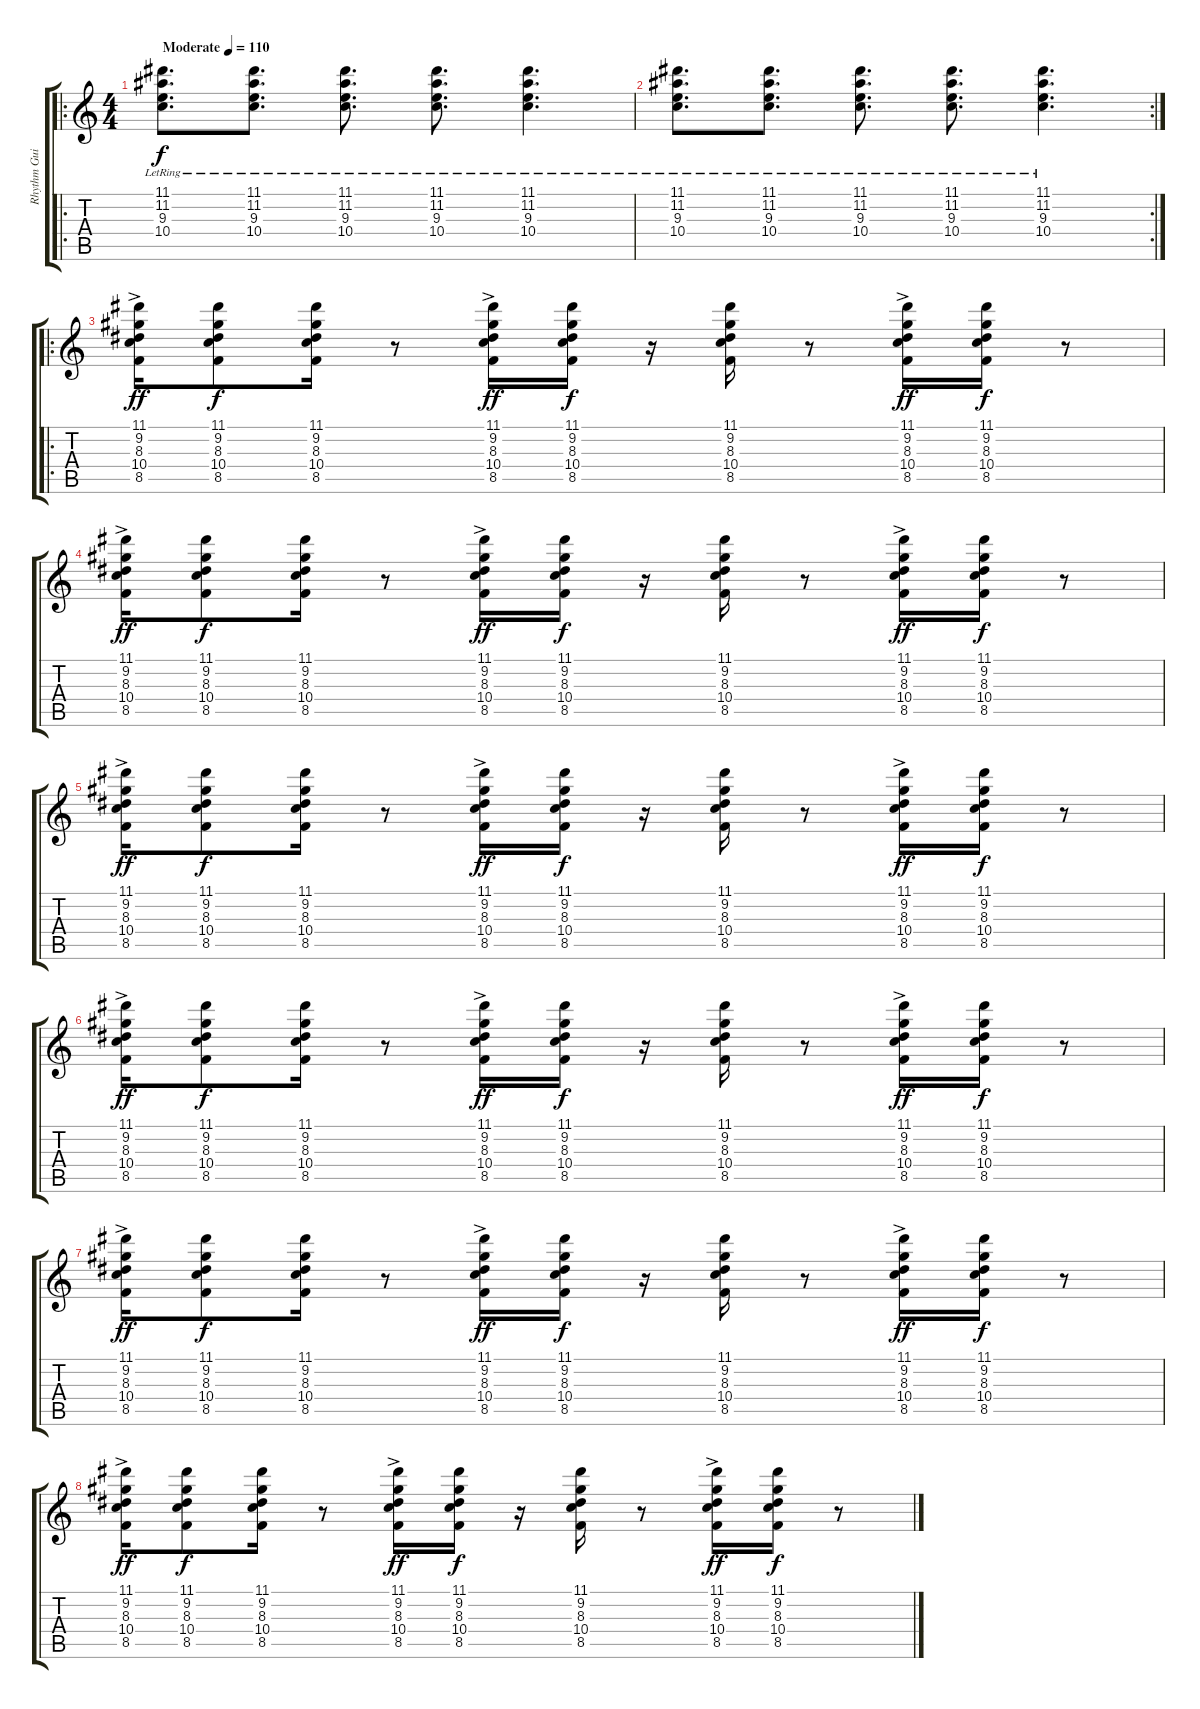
\track ("Rhythm Guitar" "Rhythm Gui") {instrument electricguitarclean}
\staff {score tabs}
\tuning (E4 B3 G3 D3 A2 E2) {hide}
\ro
\ts (4 4)
\tempo (110 "Moderate")
\clef g2
\ks c
(11.1{lr} 11.2{lr} 9.3{lr} 10.4{lr}).8{d dy f instrument electricguitarclean} (11.1{lr} 11.2{lr} 9.3{lr} 10.4{lr}).8{d} (11.1{lr} 11.2{lr} 9.3{lr} 10.4{lr}).8{d} (11.1{lr} 11.2{lr} 9.3{lr} 10.4{lr}).8{d} (11.1{lr} 11.2{lr} 9.3{lr} 10.4{lr}).4{d} |
\rc 2
(11.1{lr} 11.2{lr} 9.3{lr} 10.4{lr}).8{d} (11.1{lr} 11.2{lr} 9.3{lr} 10.4{lr}).8{d} (11.1{lr} 11.2{lr} 9.3{lr} 10.4{lr}).8{d} (11.1{lr} 11.2{lr} 9.3{lr} 10.4{lr}).8{d} (11.1{lr} 11.2{lr} 9.3{lr} 10.4{lr}).4{d} |
\ro
(11.1{ac} 9.2{ac} 8.3{ac} 10.4{ac} 8.5{ac}).16{dy ff} (11.1 9.2 8.3 10.4 8.5).8{dy f} (11.1 9.2 8.3 10.4 8.5).16 r.8 (11.1{ac} 9.2{ac} 8.3{ac} 10.4{ac} 8.5{ac}).16{dy ff} (11.1 9.2 8.3 10.4 8.5).16{dy f} r.16 (11.1 9.2 8.3 10.4 8.5).16 r.8 (11.1{ac} 9.2{ac} 8.3{ac} 10.4{ac} 8.5{ac}).16{dy ff} (11.1 9.2 8.3 10.4 8.5).16{dy f} r.8 |
(11.1{ac} 9.2{ac} 8.3{ac} 10.4{ac} 8.5{ac}).16{dy ff} (11.1 9.2 8.3 10.4 8.5).8{dy f} (11.1 9.2 8.3 10.4 8.5).16 r.8 (11.1{ac} 9.2{ac} 8.3{ac} 10.4{ac} 8.5{ac}).16{dy ff} (11.1 9.2 8.3 10.4 8.5).16{dy f} r.16 (11.1 9.2 8.3 10.4 8.5).16 r.8 (11.1{ac} 9.2{ac} 8.3{ac} 10.4{ac} 8.5{ac}).16{dy ff} (11.1 9.2 8.3 10.4 8.5).16{dy f} r.8 |
(11.1{ac} 9.2{ac} 8.3{ac} 10.4{ac} 8.5{ac}).16{dy ff} (11.1 9.2 8.3 10.4 8.5).8{dy f} (11.1 9.2 8.3 10.4 8.5).16 r.8 (11.1{ac} 9.2{ac} 8.3{ac} 10.4{ac} 8.5{ac}).16{dy ff} (11.1 9.2 8.3 10.4 8.5).16{dy f} r.16 (11.1 9.2 8.3 10.4 8.5).16 r.8 (11.1{ac} 9.2{ac} 8.3{ac} 10.4{ac} 8.5{ac}).16{dy ff} (11.1 9.2 8.3 10.4 8.5).16{dy f} r.8 |
(11.1{ac} 9.2{ac} 8.3{ac} 10.4{ac} 8.5{ac}).16{dy ff} (11.1 9.2 8.3 10.4 8.5).8{dy f} (11.1 9.2 8.3 10.4 8.5).16 r.8 (11.1{ac} 9.2{ac} 8.3{ac} 10.4{ac} 8.5{ac}).16{dy ff} (11.1 9.2 8.3 10.4 8.5).16{dy f} r.16 (11.1 9.2 8.3 10.4 8.5).16 r.8 (11.1{ac} 9.2{ac} 8.3{ac} 10.4{ac} 8.5{ac}).16{dy ff} (11.1 9.2 8.3 10.4 8.5).16{dy f} r.8 |
(11.1{ac} 9.2{ac} 8.3{ac} 10.4{ac} 8.5{ac}).16{dy ff} (11.1 9.2 8.3 10.4 8.5).8{dy f} (11.1 9.2 8.3 10.4 8.5).16 r.8 (11.1{ac} 9.2{ac} 8.3{ac} 10.4{ac} 8.5{ac}).16{dy ff} (11.1 9.2 8.3 10.4 8.5).16{dy f} r.16 (11.1 9.2 8.3 10.4 8.5).16 r.8 (11.1{ac} 9.2{ac} 8.3{ac} 10.4{ac} 8.5{ac}).16{dy ff} (11.1 9.2 8.3 10.4 8.5).16{dy f} r.8 |
(11.1{ac} 9.2{ac} 8.3{ac} 10.4{ac} 8.5{ac}).16{dy ff} (11.1 9.2 8.3 10.4 8.5).8{dy f} (11.1 9.2 8.3 10.4 8.5).16 r.8 (11.1{ac} 9.2{ac} 8.3{ac} 10.4{ac} 8.5{ac}).16{dy ff} (11.1 9.2 8.3 10.4 8.5).16{dy f} r.16 (11.1 9.2 8.3 10.4 8.5).16 r.8 (11.1{ac} 9.2{ac} 8.3{ac} 10.4{ac} 8.5{ac}).16{dy ff} (11.1 9.2 8.3 10.4 8.5).16{dy f} r.8
